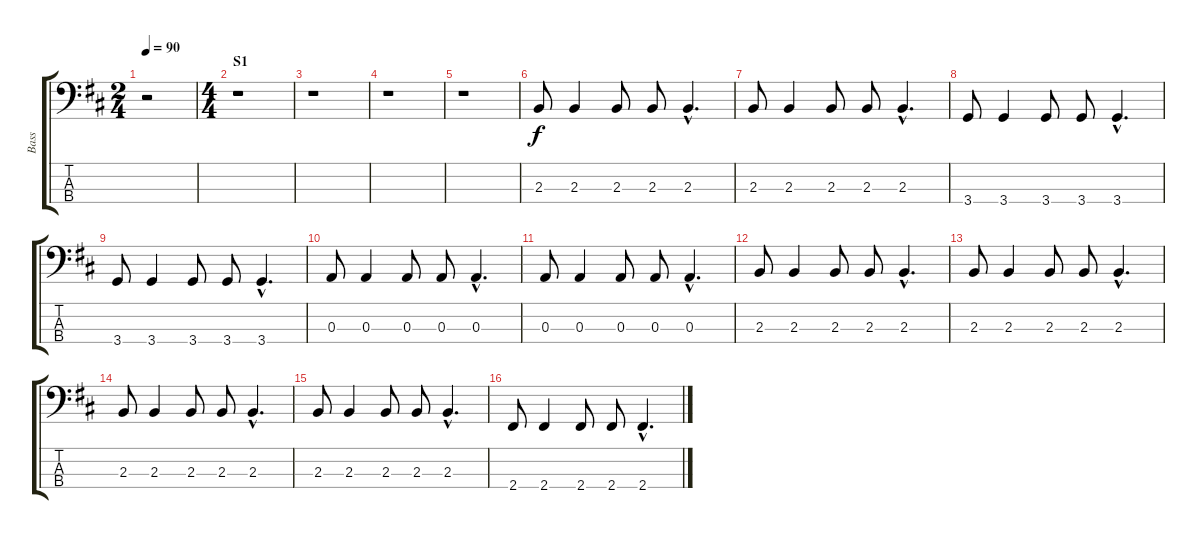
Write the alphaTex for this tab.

\track ("Bass" "Bass") {instrument fretlessbass}
\staff {score tabs}
\tuning (G2 D2 A1 E1) {hide}
\ts (2 4)
\tempo 90
\clef f4
\ks d
r.2{dy f instrument fretlessbass} |
\ts (4 4)
\section ("" "S1")
r.1 |
r.1 |
r.1 |
r.1 |
2.3.8 2.3.4 2.3.8 2.3.8 2.3{hac}.4{d} |
2.3.8 2.3.4 2.3.8 2.3.8 2.3{hac}.4{d} |
3.4.8 3.4.4 3.4.8 3.4.8 3.4{hac}.4{d} |
3.4.8 3.4.4 3.4.8 3.4.8 3.4{hac}.4{d} |
0.3.8 0.3.4 0.3.8 0.3.8 0.3{hac}.4{d} |
0.3.8 0.3.4 0.3.8 0.3.8 0.3{hac}.4{d} |
2.3.8 2.3.4 2.3.8 2.3.8 2.3{hac}.4{d} |
2.3.8 2.3.4 2.3.8 2.3.8 2.3{hac}.4{d} |
2.3.8 2.3.4 2.3.8 2.3.8 2.3{hac}.4{d} |
2.3.8 2.3.4 2.3.8 2.3.8 2.3{hac}.4{d} |
2.4.8 2.4.4 2.4.8 2.4.8 2.4{hac}.4{d}
